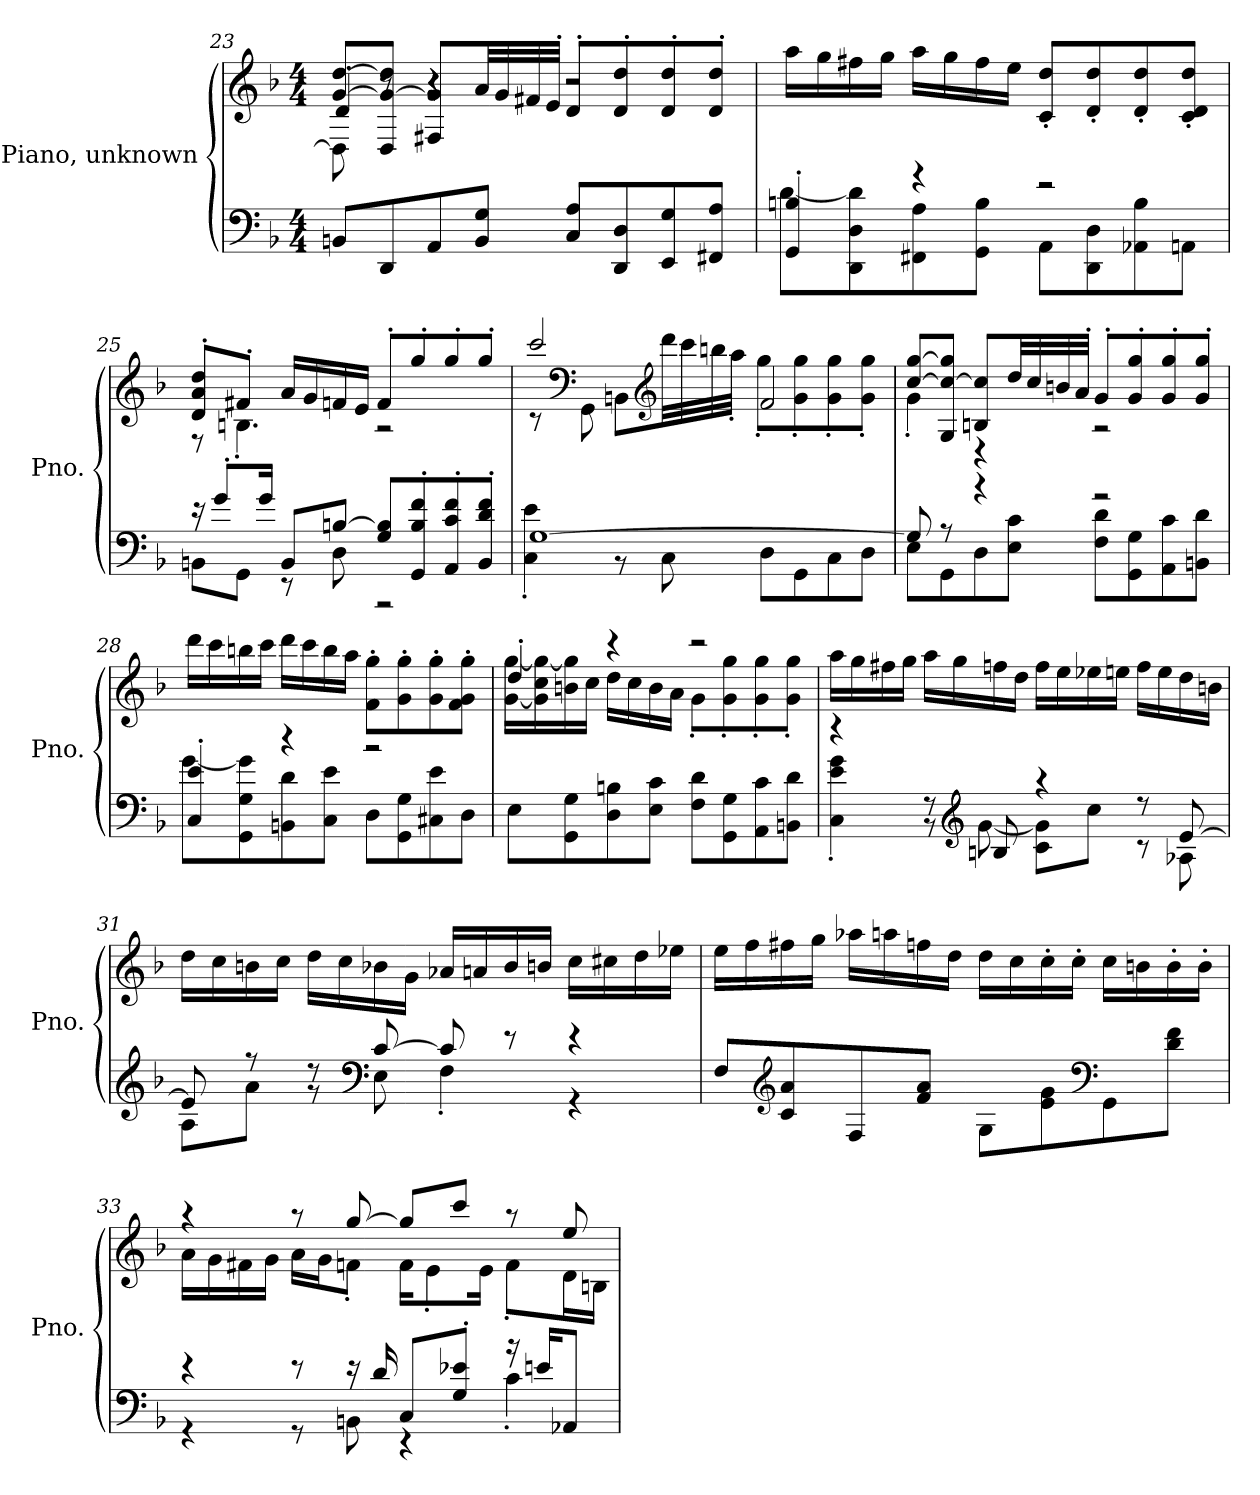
**kern	**kern
*part1	*part1
*staff2	*staff1
*I"Piano, unknown	*
*I'Pno.	*
!!LO:LB:g=z
*clefF4	*clefG2
*k[b-]	*k[b-]
*M4/4	*M4/4
=23	=23
*	*^
*	*	*^
8BBn/L	[8g/ [8dd/L	8D\]	4d'/
8DD/	8D/ 8g/_ 8dd/]J	8r	.
8AA/	8F#X/ 8g/]L	4r	4r
8BB/ 8G/J	32a/LL	.	.
.	32g/	.	.
.	32f#X/	.	.
.	32e'/JJJ	.	.
8C/ 8A/L	8d'/L	2r	2r
8DD/ 8D/	8d/' 8dd/'	.	.
8EE/ 8G/	8d/' 8dd/'	.	.
8FF#X/ 8A/J	8d/' 8dd/'J	.	.
*	*v	*v	*v
=24	=24
*^	*
4GG/' 4Bn/'	[8d\L	16aa\LL
.	.	16gg\
.	8DD\ 8D\ 8d\]	16ff#X\
.	.	16gg\JJ
4r	8FF#X\ 8A\	16aa\LL
.	.	16gg\
.	8GG\ 8B\J	16ff#\
.	.	16ee\JJ
2r	8AA\L	8c/' 8dd/'L
.	8DD\ 8D\	8d/' 8dd/'
.	8AA-X\ 8B\	8d/' 8dd/'
.	8AAn\J	8c/' 8d/' 8dd/'J
=25	=25	=25
*	*	*^
16r	8BBn\L	8d/' 8a/' 8dd/'L	8r
8g'/L	.	.	.
.	8GG\J	8f#X'/J	4.Bn'\
16g/Jk	.	.	.
8BB/L	8r	16a/LL	.
.	.	16g/	.
[8Bn/J	8D\	16fn/	.
.	.	16e/JJ	.
8G/ 8B/]L	2r	8f'/L	2r
8GG/' 8B/' 8f/'	.	8gg'/	.
8AA/' 8c/' 8f/'	.	8gg'/	.
8BB/' 8d/' 8f/'J	.	8gg'/J	.
!!LO:LB:g=z	!!
=26	=26	=26	=26
[1G	4C\' 4e\'	2ccc/	8r
*	*	*clefF4	*
.	.	.	8GG\
.	8r	.	8BBn\L
*	*	*clefG2	*
.	8C\	.	32ddd\LL
.	.	.	32ccc\
.	.	.	32bbn\
.	.	.	32aa'\JJJ
.	8D\L	2f/	8gg'\L
.	8GG\	.	8g\' 8gg\'
.	8C\	.	8g\' 8gg\'
.	8D\J	.	8g\' 8gg\'J
=27	=27	=27	=27
8G/]	8E\L	[8cc/ [8gg/L	4g'\
8r	8GG\	8G/ 8cc/_ 8gg/]J	.
4r	8D\	8Bn/ 8cc/]L	4r
.	8E\ 8c\J	32dd/LL	.
.	.	32cc/	.
.	.	32bn/	.
.	.	32a'/JJJ	.
2r	8F\ 8d\L	8g'/L	2r
.	8GG\ 8G\	8g/' 8gg/'	.
.	8AA\ 8c\	8g/' 8gg/'	.
.	8BBn\ 8d\J	8g/' 8gg/'J	.
*	*	*v	*v
!!LO:PB:g=z
=28	=28	=28
4C/' 4e/'	[8g\L	16ddd\LL
.	.	16ccc\
.	8GG\ 8G\ 8g\]	16bbn\
.	.	16ccc\JJ
4r	8BBn\ 8d\	16ddd\LL
.	.	16ccc\
.	8C\ 8e\J	16bb\
.	.	16aa\JJ
2r	8D\L	8f\' 8gg\'L
.	8GG\ 8G\	8g\' 8gg\'
.	8C#X\ 8e\	8g\' 8gg\'
.	8D\J	8f\' 8g\' 8gg\'J
*v	*v	*
=29	=29
*	*^
8E\L	4dd'/	[16g\ [16gg\LL
.	.	16g\] 16cc\ 16gg\_
8GG\ 8G\	.	16bn\ 16gg\]
.	.	16cc\JJ
8D\ 8Bn\	4r	16dd\LL
.	.	16cc\
8E\ 8c\J	.	16b\
.	.	16a\JJ
8F\ 8d\L	2r	8g'\L
8GG\ 8G\	.	8g\' 8gg\'
8AA\ 8c\	.	8g\' 8gg\'
8BBn\ 8d\J	.	8g\' 8gg\'J
*	*v	*v
!!LO:LB:g=z
=30	=30
*^	*
4r	4C\' 4e\' 4g\'	16aa\LL
.	.	16gg\
.	.	16ff#X\
.	.	16gg\JJ
8r	8r	16aa\LL
.	.	16gg\
*clefG2	*	*
8Bn/	[8g\	16ffn\
.	.	16dd\JJ
4r	8c\ 8g\]L	16ff\LL
.	.	16ee\
.	8cc\J	16ee-X\
.	.	16een\JJ
8r	8r	16ff\LL
.	.	16ee\
[8e/	8A-X\	16dd\
.	.	16bn\JJ
=31	=31	=31
8e/]	8A\L	16dd\LL
.	.	16cc\
8r	8a\J	16bn\
.	.	16cc\JJ
8r	8r	16dd\LL
.	.	16cc\
*clefF4	*	*
[8c/	8E\	16b-X\
.	.	16g\JJ
8c/]	4F'\	16a-X/LL
.	.	16an/
8r	.	16b-/
.	.	16bn/JJ
4r	4r	16cc\LL
.	.	16cc#X\
.	.	16dd\
.	.	16ee-X\JJ
*v	*v	*
!!LO:LB:g=z
=32	=32
8F/L	16ee\LL
.	16ff\
*clefG2	*
8c/ 8a/	16ff#X\
.	16gg\JJ
8F/	16aa-X\LL
.	16aan\
8f/ 8a/J	16ffn\
.	16dd\JJ
8G\L	16dd\LL
.	16cc\
8e\ 8g\	16cc'\
.	16cc'\JJ
*clefF4	*
8GG\	16cc\LL
.	16bn\
8d\ 8f\J	16b'\
.	16b'\JJ
=33	=33
*^	*^
4r	4r	4r	16a\LL
.	.	.	16g\
.	.	.	16f#X\
.	.	.	16g\JJ
8r	8r	8r	16a\LL
.	.	.	16g\J
16r	8BBn\	[8gg/	8fn'\J
16d/	.	.	.
8C/L	4r	8gg/L]	16f\KL
.	.	.	8e'\
8G/' 8e-X/'J	.	8ccc/J	.
.	.	.	16e\Jk
16r	4c'\	8r	8f'\L
16en/KL	.	.	.
8AA-X/J	.	8ee/	16d\L
.	.	.	16Bn\JJ
*v	*v	*	*
*	*v	*v
=	=
*-	*-
